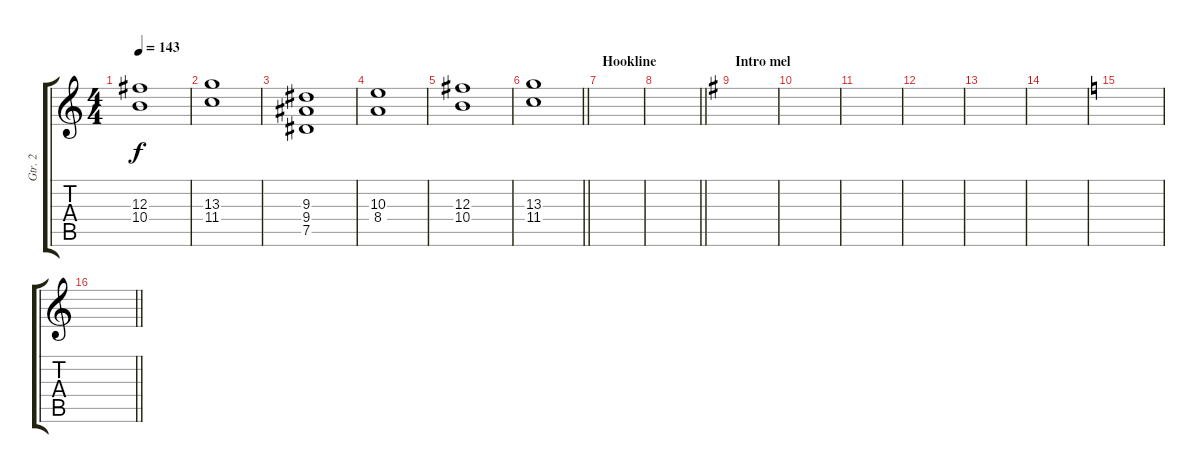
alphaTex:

\track ("Gtr. 2" "Gtr. 2") {instrument distortionguitar}
\staff {score tabs}
\tuning (Eb4 Bb3 Gb3 Db3 Ab2 Eb2) {hide}
\ts (4 4)
\tempo 143
\clef g2
\ks c
(12.3 10.4).1{dy f} |
(13.3 11.4).1 |
(9.3 9.4 7.5).1 |
(10.3 8.4).1 |
(12.3 10.4).1 |
\barLineRight lightlight
(13.3 11.4).1 |
\section ("" "Hookline")
|
\barLineRight lightlight
|
\section ("" "Intro mel")
\ks g
|
|
|
|
|
|
\ks c
|
\barLineRight lightlight
